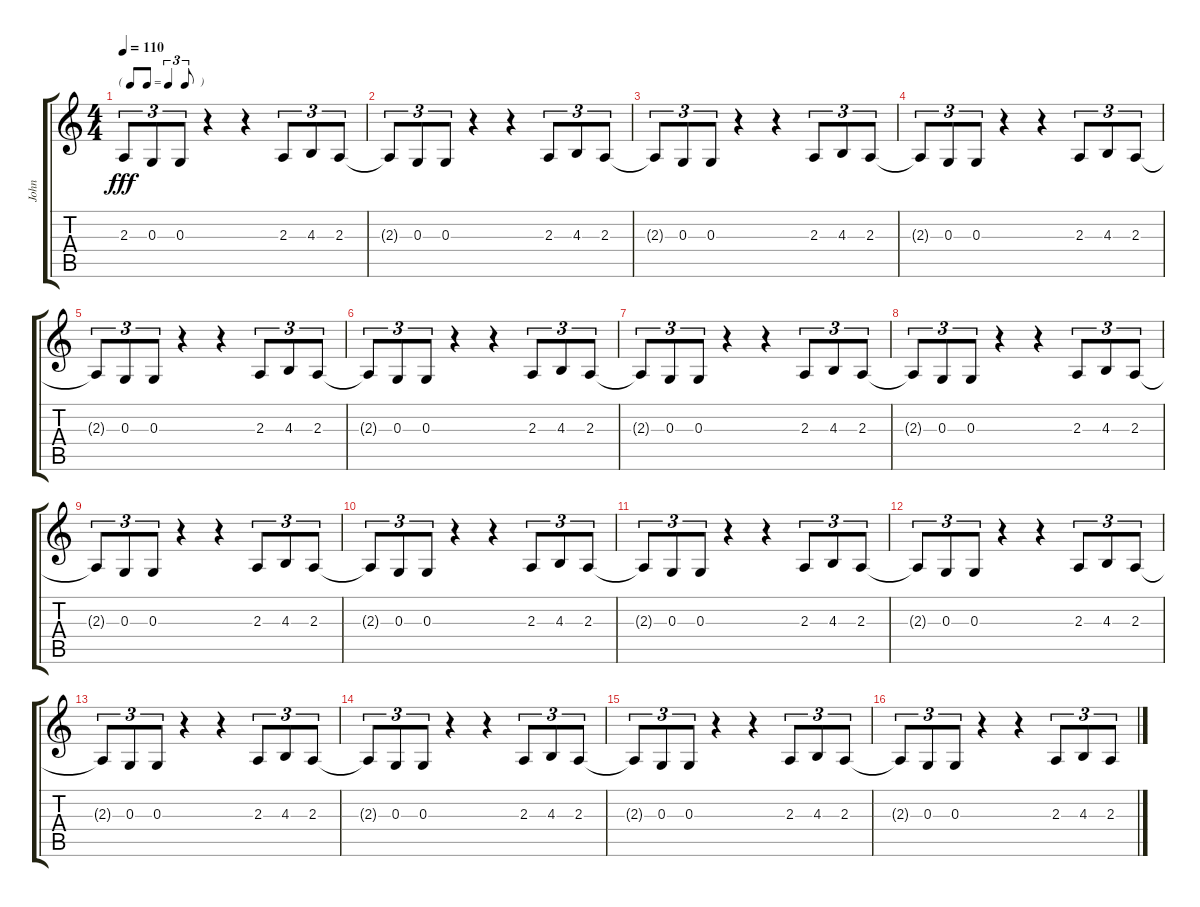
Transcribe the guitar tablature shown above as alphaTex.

\track ("John" "John") {instrument altosax}
\staff {score tabs}
\tuning (E4 B3 G3 D3 A2 E2) {hide}
\ts (4 4)
\tf triplet8th
\tempo 110
\clef g2
\ks c
2.3{t}.8{tu (3 2) dy fff} 0.3.8{tu (3 2)} 0.3.8{tu (3 2)} r.4 r.4 2.3.8{tu (3 2)} 4.3.8{tu (3 2)} 2.3.8{tu (3 2)} |
2.3{t}.8{tu (3 2)} 0.3.8{tu (3 2)} 0.3.8{tu (3 2)} r.4 r.4 2.3.8{tu (3 2)} 4.3.8{tu (3 2)} 2.3.8{tu (3 2)} |
2.3{t}.8{tu (3 2)} 0.3.8{tu (3 2)} 0.3.8{tu (3 2)} r.4 r.4 2.3.8{tu (3 2)} 4.3.8{tu (3 2)} 2.3.8{tu (3 2)} |
2.3{t}.8{tu (3 2)} 0.3.8{tu (3 2)} 0.3.8{tu (3 2)} r.4 r.4 2.3.8{tu (3 2)} 4.3.8{tu (3 2)} 2.3.8{tu (3 2)} |
2.3{t}.8{tu (3 2)} 0.3.8{tu (3 2)} 0.3.8{tu (3 2)} r.4 r.4 2.3.8{tu (3 2)} 4.3.8{tu (3 2)} 2.3.8{tu (3 2)} |
2.3{t}.8{tu (3 2)} 0.3.8{tu (3 2)} 0.3.8{tu (3 2)} r.4 r.4 2.3.8{tu (3 2)} 4.3.8{tu (3 2)} 2.3.8{tu (3 2)} |
2.3{t}.8{tu (3 2)} 0.3.8{tu (3 2)} 0.3.8{tu (3 2)} r.4 r.4 2.3.8{tu (3 2)} 4.3.8{tu (3 2)} 2.3.8{tu (3 2)} |
2.3{t}.8{tu (3 2)} 0.3.8{tu (3 2)} 0.3.8{tu (3 2)} r.4 r.4 2.3.8{tu (3 2)} 4.3.8{tu (3 2)} 2.3.8{tu (3 2)} |
2.3{t}.8{tu (3 2)} 0.3.8{tu (3 2)} 0.3.8{tu (3 2)} r.4 r.4 2.3.8{tu (3 2)} 4.3.8{tu (3 2)} 2.3.8{tu (3 2)} |
2.3{t}.8{tu (3 2)} 0.3.8{tu (3 2)} 0.3.8{tu (3 2)} r.4 r.4 2.3.8{tu (3 2)} 4.3.8{tu (3 2)} 2.3.8{tu (3 2)} |
2.3{t}.8{tu (3 2)} 0.3.8{tu (3 2)} 0.3.8{tu (3 2)} r.4 r.4{volume 12} 2.3.8{tu (3 2)} 4.3.8{tu (3 2)} 2.3.8{tu (3 2)} |
2.3{t}.8{tu (3 2)} 0.3.8{tu (3 2)} 0.3.8{tu (3 2)} r.4 r.4{volume 10} 2.3.8{tu (3 2)} 4.3.8{tu (3 2)} 2.3.8{tu (3 2)} |
2.3{t}.8{tu (3 2)} 0.3.8{tu (3 2)} 0.3.8{tu (3 2)} r.4 r.4{volume 8} 2.3.8{tu (3 2)} 4.3.8{tu (3 2)} 2.3.8{tu (3 2)} |
2.3{t}.8{tu (3 2)} 0.3.8{tu (3 2)} 0.3.8{tu (3 2)} r.4 r.4{volume 6} 2.3.8{tu (3 2)} 4.3.8{tu (3 2)} 2.3.8{tu (3 2)} |
2.3{t}.8{tu (3 2)} 0.3.8{tu (3 2)} 0.3.8{tu (3 2)} r.4 r.4{volume 4} 2.3.8{tu (3 2)} 4.3.8{tu (3 2)} 2.3.8{tu (3 2)} |
2.3{t}.8{tu (3 2) volume 2} 0.3.8{tu (3 2)} 0.3.8{tu (3 2)} r.4 r.4 2.3.8{tu (3 2)} 4.3.8{tu (3 2)} 2.3.8{tu (3 2)}
